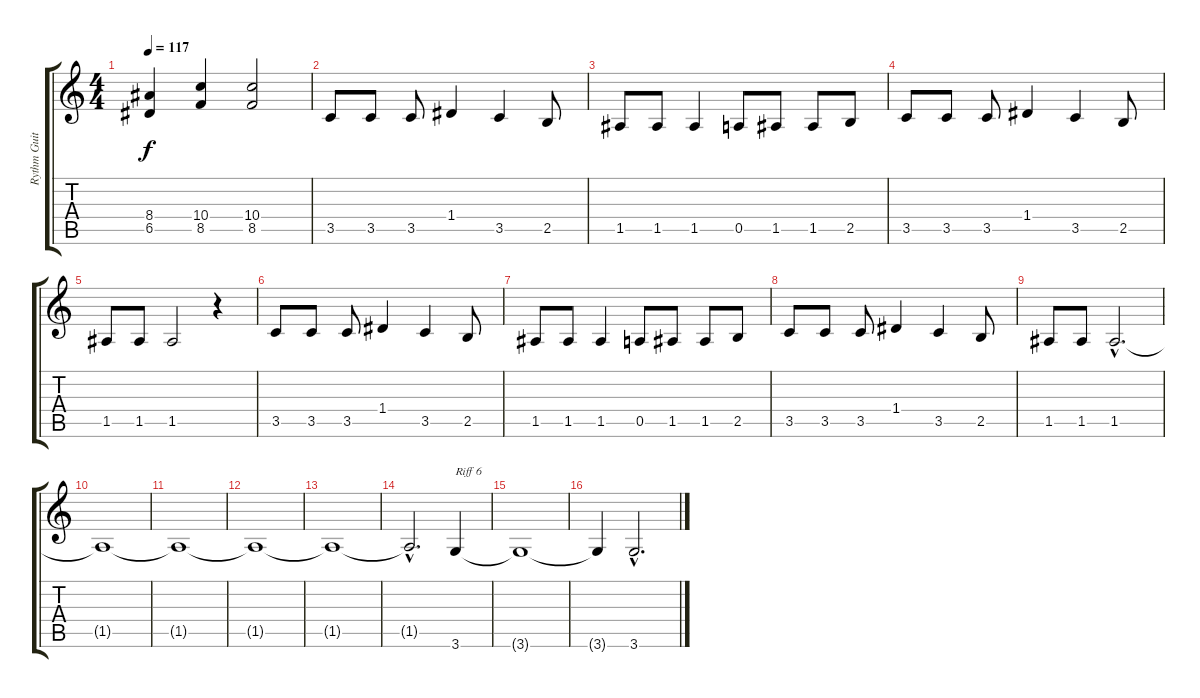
\track ("Rythm Guitar" "Rythm Guit") {instrument overdrivenguitar}
\staff {score tabs}
\tuning (E4 B3 G3 D3 A2 E2) {hide}
\ts (4 4)
\tempo 117
\clef g2
\ks c
(8.4 6.5).4{dy f} (10.4 8.5).4 (10.4 8.5).2 |
3.5.8 3.5.8 3.5.8 1.4.4 3.5.4 2.5.8 |
1.5.8 1.5.8 1.5.4 0.5.8 1.5.8 1.5.8 2.5.8 |
3.5.8 3.5.8 3.5.8 1.4.4 3.5.4 2.5.8 |
1.5.8 1.5.8 1.5.2 r.4 |
3.5.8 3.5.8 3.5.8 1.4.4 3.5.4 2.5.8 |
1.5.8 1.5.8 1.5.4 0.5.8 1.5.8 1.5.8 2.5.8 |
3.5.8 3.5.8 3.5.8 1.4.4 3.5.4 2.5.8 |
1.5.8 1.5.8 1.5{hac}.2{d} |
1.5{t}.1 |
1.5{t}.1 |
1.5{t}.1 |
1.5{t}.1 |
1.5{hac t}.2{d} 3.6.4{txt "Riff 6"} |
3.6{t}.1 |
3.6{t}.4 3.6{hac}.2{d}
